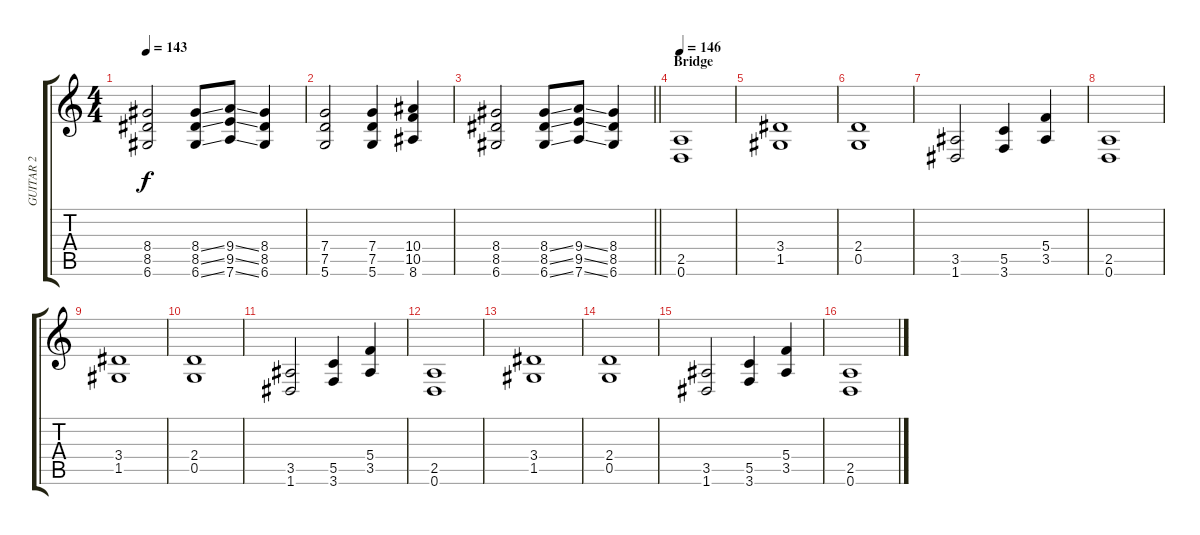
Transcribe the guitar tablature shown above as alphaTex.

\track ("GUITAR 2" "GUITAR 2") {instrument overdrivenguitar}
\staff {score tabs}
\tuning (D4 A3 F3 C3 G2 D2) {hide}
\ts (4 4)
\tempo 143
\clef g2
\ks c
(8.4 8.5 6.6).2{dy f} (8.4{ss} 8.5{ss} 6.6{ss}).8 (9.4{ss} 9.5{ss} 7.6{ss}).8 (8.4 8.5 6.6).4 |
(7.4 7.5 5.6).2 (7.4 7.5 5.6).4 (10.4 10.5 8.6).4 |
\barLineRight lightlight
(8.4 8.5 6.6).2 (8.4{ss} 8.5{ss} 6.6{ss}).8 (9.4{ss} 9.5{ss} 7.6{ss}).8 (8.4 8.5 6.6).4 |
\section ("" "Bridge")
\tempo 146
(2.5 0.6).1 |
(3.4 1.5).1 |
(2.4 0.5).1 |
(3.5 1.6).2 (5.5 3.6).4 (5.4 3.5).4 |
(2.5 0.6).1 |
(3.4 1.5).1 |
(2.4 0.5).1 |
(3.5 1.6).2 (5.5 3.6).4 (5.4 3.5).4 |
(2.5 0.6).1 |
(3.4 1.5).1 |
(2.4 0.5).1 |
(3.5 1.6).2 (5.5 3.6).4 (5.4 3.5).4 |
(2.5 0.6).1
